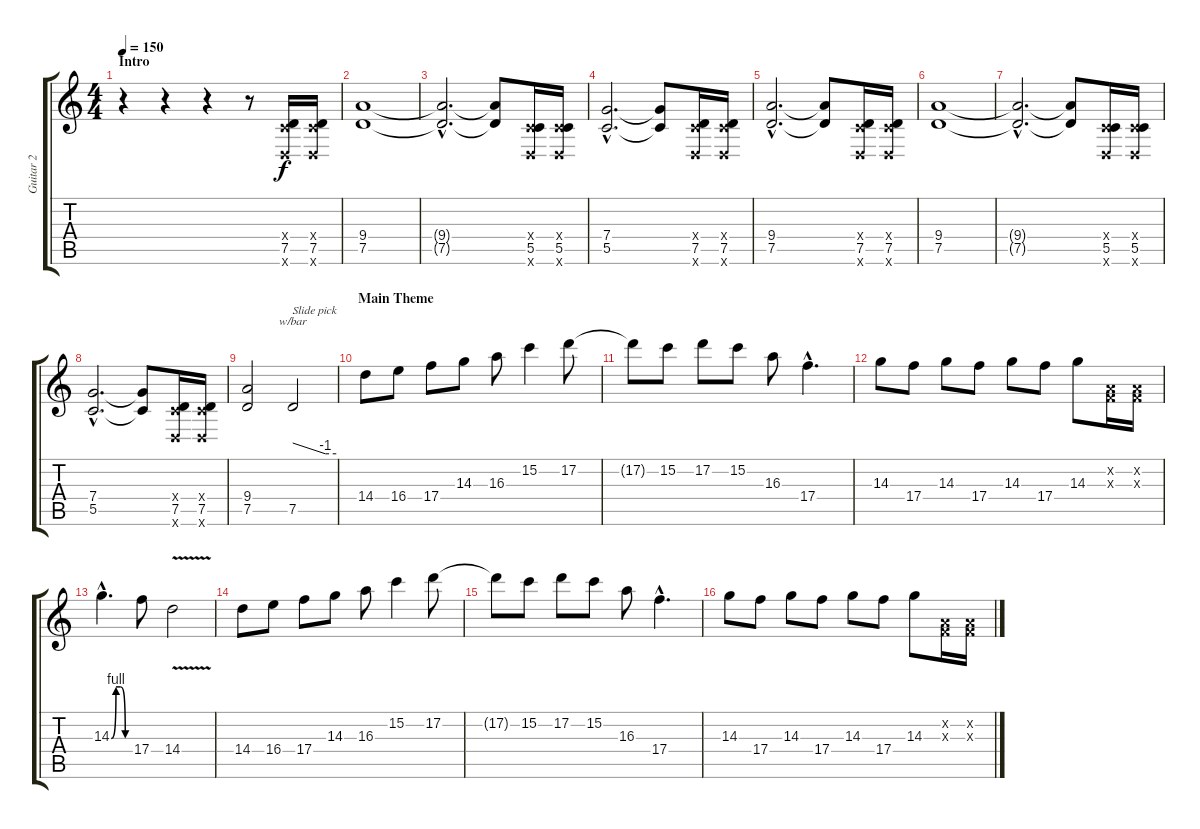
\track ("Guitar 2" "Guitar 2") {instrument distortionguitar}
\staff {score tabs}
\tuning (D4 A3 F3 C3 G2 D2) {hide}
\ts (4 4)
\section ("" "Intro")
\tempo 150
\clef g2
\ks c
r.4{dy f instrument distortionguitar} r.4 r.4 r.8 (0.4{x} 7.5 0.6{x}).16 (0.4{x} 7.5 0.6{x}).16 |
(9.4 7.5).1 |
(9.4{hac t} 7.5{hac t}).2{d} (9.4{t} 7.5{t}).8 (0.4{x} 5.5 0.6{x}).16 (0.4{x} 5.5 0.6{x}).16 |
(7.4{hac} 5.5{hac}).2{d} (7.4{t} 5.5{t}).8 (0.4{x} 7.5 0.6{x}).16 (0.4{x} 7.5 0.6{x}).16 |
(9.4{hac} 7.5{hac}).2{d} (9.4{t} 7.5{t}).8 (0.4{x} 7.5 0.6{x}).16 (0.4{x} 7.5 0.6{x}).16 |
(9.4 7.5).1 |
(9.4{hac t} 7.5{hac t}).2{d} (9.4{t} 7.5{t}).8 (0.4{x} 5.5 0.6{x}).16 (0.4{x} 5.5 0.6{x}).16 |
(7.4{hac} 5.5{hac}).2{d} (7.4{t} 5.5{t}).8 (0.4{x} 7.5 0.6{x}).16 (0.4{x} 7.5 0.6{x}).16 |
(9.4 7.5).2 7.5.2{tbe (custom default 0 0 45 -4 60 -4) txt "Slide pick"} |
\section ("" "Main Theme")
14.4.8 16.4.8 17.4.8 14.3.8 16.3.8 15.2.4 17.2.8 |
17.2{t}.8 15.2.8 17.2.8 15.2.8 16.3.8 17.4{hac}.4{d} |
14.3.8 17.4.8 14.3.8 17.4.8 14.3.8 17.4.8 14.3.8 (0.2{x} 0.3{x}).16 (0.2{x} 0.3{x}).16 |
14.3{be (custom 0 0 15 4 30 4 45 0 60 0) hac}.4{d} 17.4.8 14.4{v}.2{instrument guitarharmonics} |
14.4.8{instrument distortionguitar} 16.4.8 17.4.8 14.3.8 16.3.8 15.2.4 17.2.8 |
17.2{t}.8 15.2.8 17.2.8 15.2.8 16.3.8 17.4{hac}.4{d} |
14.3.8 17.4.8 14.3.8 17.4.8 14.3.8 17.4.8 14.3.8 (0.2{x} 0.3{x}).16 (0.2{x} 0.3{x}).16
